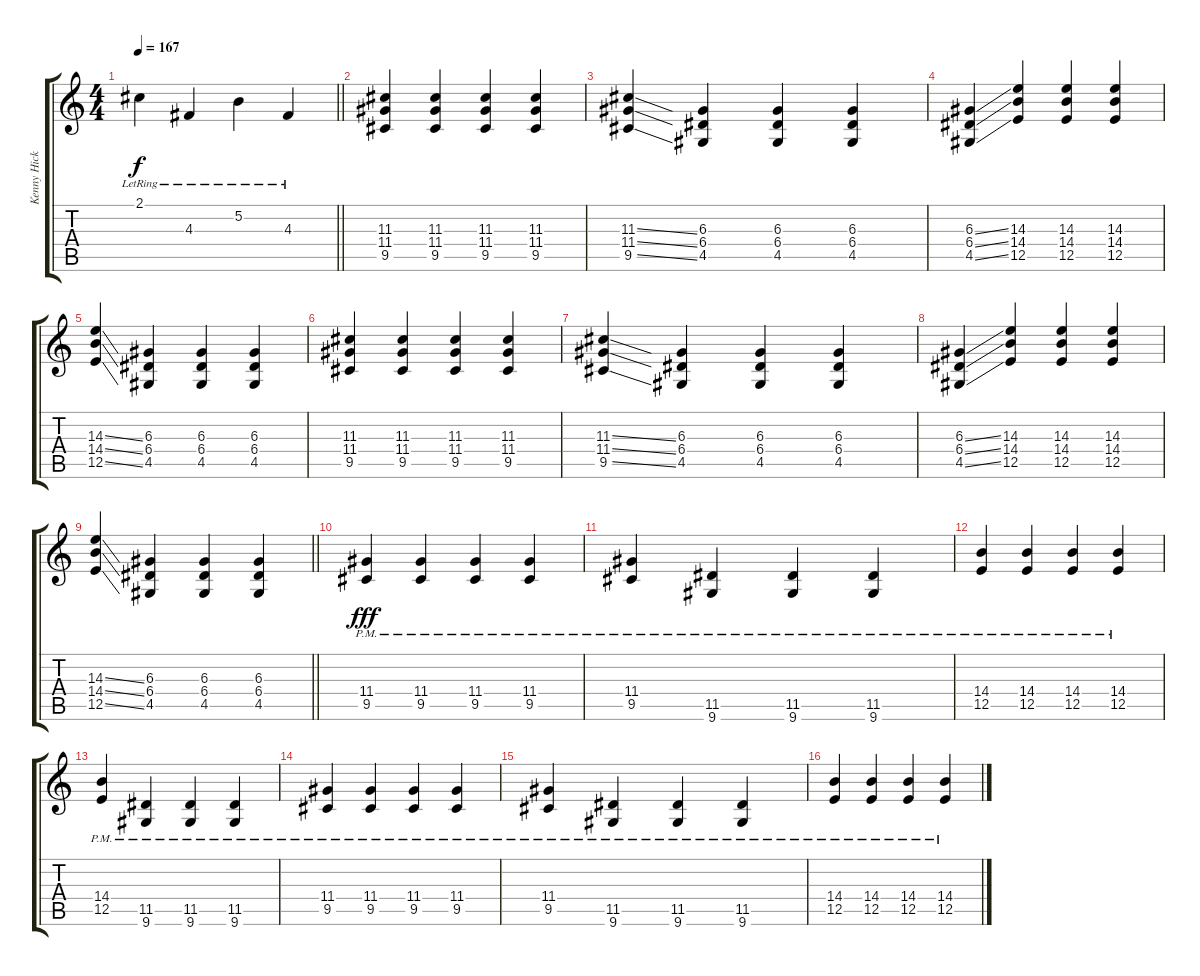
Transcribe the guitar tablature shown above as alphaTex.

\track ("Kenny Hickey" "Kenny Hick") {instrument distortionguitar}
\staff {score tabs}
\tuning (B3 Gb3 D3 A2 E2 B1) {hide}
\ts (4 4)
\tempo 167
\clef g2
\barLineRight lightlight
\ks c
2.1{lr}.4{dy f} 4.3{lr}.4 5.2{lr}.4 4.3{lr}.4 |
\section ("" "")
(11.3 11.4 9.5).4 (11.3 11.4 9.5).4 (11.3 11.4 9.5).4 (11.3 11.4 9.5).4 |
(11.3{ss} 11.4{ss} 9.5{ss}).4 (6.3 6.4 4.5).4 (6.3 6.4 4.5).4 (6.3 6.4 4.5).4 |
(6.3{ss} 6.4{ss} 4.5{ss}).4 (14.3 14.4 12.5).4 (14.3 14.4 12.5).4 (14.3 14.4 12.5).4 |
(14.3{ss} 14.4{ss} 12.5{ss}).4 (6.3 6.4 4.5).4 (6.3 6.4 4.5).4 (6.3 6.4 4.5).4 |
(11.3 11.4 9.5).4 (11.3 11.4 9.5).4 (11.3 11.4 9.5).4 (11.3 11.4 9.5).4 |
(11.3{ss} 11.4{ss} 9.5{ss}).4 (6.3 6.4 4.5).4 (6.3 6.4 4.5).4 (6.3 6.4 4.5).4 |
(6.3{ss} 6.4{ss} 4.5{ss}).4 (14.3 14.4 12.5).4 (14.3 14.4 12.5).4 (14.3 14.4 12.5).4 |
\barLineRight lightlight
(14.3{ss} 14.4{ss} 12.5{ss}).4 (6.3 6.4 4.5).4 (6.3 6.4 4.5).4 (6.3 6.4 4.5).4 |
\section ("" "")
(11.4{pm} 9.5{pm}).4{dy fff} (11.4{pm} 9.5{pm}).4 (11.4{pm} 9.5{pm}).4 (11.4{pm} 9.5{pm}).4 |
(11.4{pm} 9.5{pm}).4 (11.5{pm} 9.6{pm}).4 (11.5{pm} 9.6{pm}).4 (11.5{pm} 9.6{pm}).4 |
(14.4{pm} 12.5{pm}).4 (14.4{pm} 12.5{pm}).4 (14.4{pm} 12.5{pm}).4 (14.4{pm} 12.5{pm}).4 |
(14.4{pm} 12.5{pm}).4 (11.5{pm} 9.6{pm}).4 (11.5{pm} 9.6{pm}).4 (11.5{pm} 9.6{pm}).4 |
(11.4{pm} 9.5{pm}).4 (11.4{pm} 9.5{pm}).4 (11.4{pm} 9.5{pm}).4 (11.4{pm} 9.5{pm}).4 |
(11.4{pm} 9.5{pm}).4 (11.5{pm} 9.6{pm}).4 (11.5{pm} 9.6{pm}).4 (11.5{pm} 9.6{pm}).4 |
(14.4{pm} 12.5{pm}).4 (14.4{pm} 12.5{pm}).4 (14.4{pm} 12.5{pm}).4 (14.4{pm} 12.5{pm}).4
